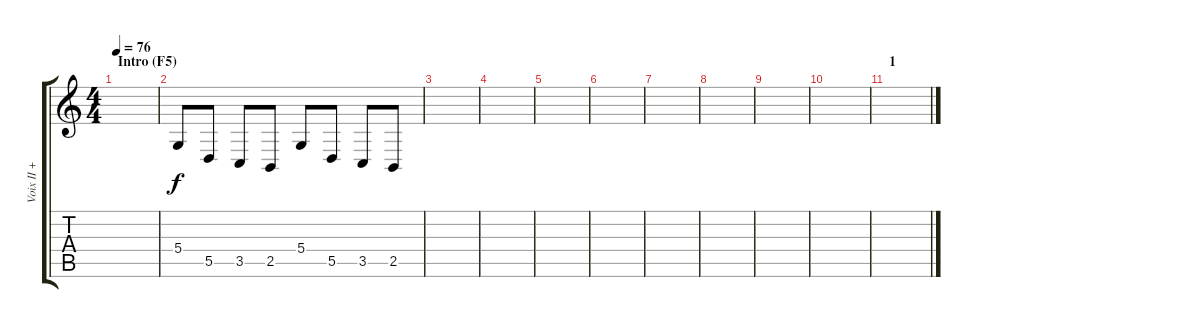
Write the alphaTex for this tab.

\track ("Voix II + Gtr accoustique" "Voix II + ") {instrument flute}
\staff {score tabs}
\tuning (E4 B3 G3 D3 A2 E2) {hide}
\ts (4 4)
\section ("" "Intro (F5)")
\tempo 76
\clef g2
\ks c
|
5.4.8 5.5.8 3.5.8 2.5.8 5.4.8 5.5.8 3.5.8 2.5.8 |
|
|
|
|
|
|
|
|
\section ("" "1")
